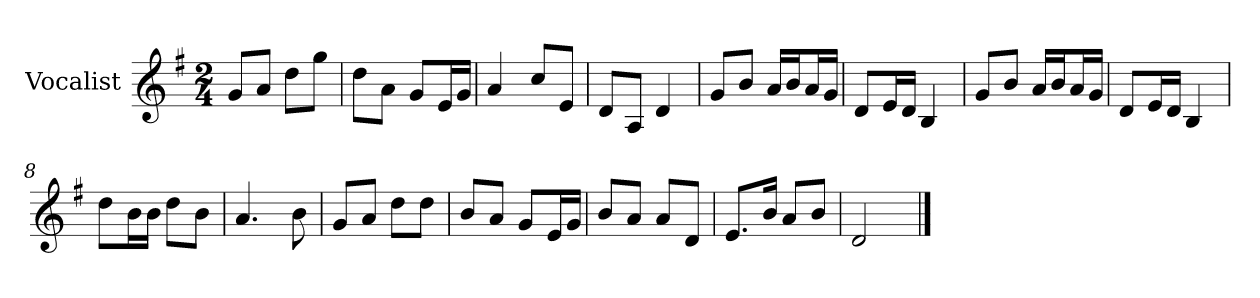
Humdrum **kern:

**kern
*part1
*staff1
*I"Vocalist
*k[f#]
*G:
*M2/4
=
8gL
8aJ
8ddL
8ggJ
=1
8ddL
8aJ
8gL
16eL
16gJJ
=2
4a
8ccL
8eJ
=3
8dL
8AJ
4d
=4
8gL
8bJ
16aLL
16bJ
16aL
16gJJ
=5
8dL
16eL
16dJJ
4B
=6
8gL
8bJ
16aLL
16bJ
16aL
16gJJ
=7
8dL
16eL
16dJJ
4B
=8
8ddL
16bL
16bJJ
8ddL
8bJ
=9
4.a
8b
=10
8gL
8aJ
8ddL
8ddJ
=11
8bL
8aJ
8gL
16eL
16gJJ
=12
8bL
8aJ
8aL
8dJ
=13
8.eL
16bJk
8aL
8bJ
=14
2d
==
*-
